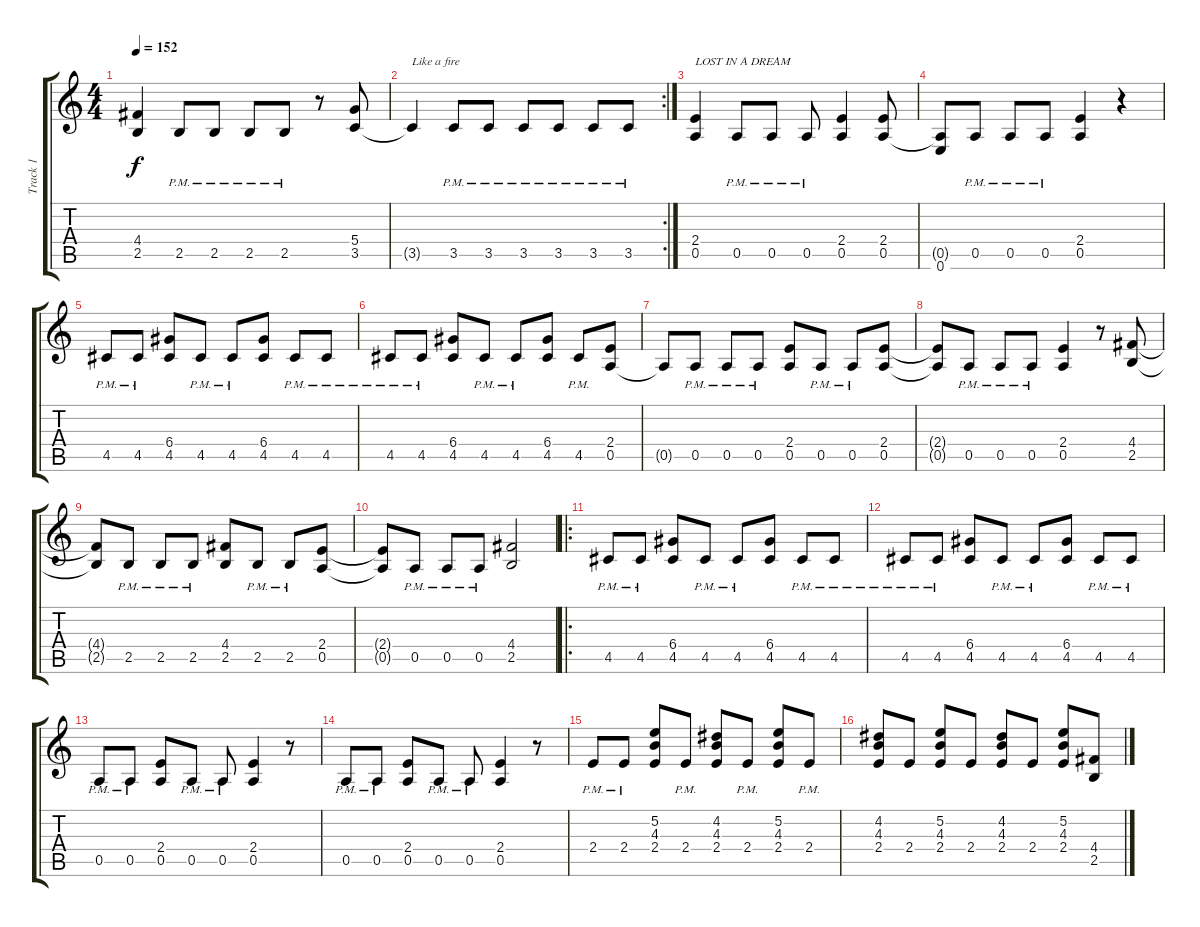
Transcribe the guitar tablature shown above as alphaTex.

\track ("Track 1" "Track 1") {instrument distortionguitar}
\staff {score tabs}
\tuning (E4 B3 G3 D3 A2 E2) {hide}
\ts (4 4)
\tempo 152
\clef g2
\ks c
(4.4{t} 2.5{t}).4{dy f} 2.5{pm}.8 2.5{pm}.8 2.5{pm}.8 2.5{pm}.8 r.8 (5.4 3.5).8 |
\rc 2
3.5{t}.4{txt "Like a fire"} 3.5{pm}.8 3.5{pm}.8 3.5{pm}.8 3.5{pm}.8 3.5{pm}.8 3.5{pm}.8 |
(2.4 0.5).4{txt "LOST IN A DREAM"} 0.5{pm}.8 0.5{pm}.8 0.5{pm}.8 (2.4 0.5).4 (2.4 0.5).8 |
(0.5{t} 0.6).8 0.5{pm}.8 0.5{pm}.8 0.5{pm}.8 (2.4 0.5).4 r.4 |
4.5{pm}.8 4.5{pm}.8 (6.4 4.5).8 4.5{pm}.8 4.5{pm}.8 (6.4 4.5).8 4.5{pm}.8 4.5{pm}.8 |
4.5{pm}.8 4.5{pm}.8 (6.4 4.5).8 4.5{pm}.8 4.5{pm}.8 (6.4 4.5).8 4.5{pm}.8 (2.4 0.5).8 |
0.5{t}.8 0.5{pm}.8 0.5{pm}.8 0.5{pm}.8 (2.4 0.5).8 0.5{pm}.8 0.5{pm}.8 (2.4 0.5).8 |
(2.4{t} 0.5{t}).8 0.5{pm}.8 0.5{pm}.8 0.5{pm}.8 (2.4 0.5).4 r.8 (4.4 2.5).8 |
(4.4{t} 2.5{t}).8 2.5{pm}.8 2.5{pm}.8 2.5{pm}.8 (4.4 2.5).8 2.5{pm}.8 2.5{pm}.8 (2.4 0.5).8 |
(2.4{t} 0.5{t}).8 0.5{pm}.8 0.5{pm}.8 0.5{pm}.8 (4.4 2.5).2 |
\ro
4.5{pm}.8 4.5{pm}.8 (6.4 4.5).8 4.5{pm}.8 4.5{pm}.8 (6.4 4.5).8 4.5{pm}.8 4.5{pm}.8 |
4.5{pm}.8 4.5{pm}.8 (6.4 4.5).8 4.5{pm}.8 4.5{pm}.8 (6.4 4.5).8 4.5{pm}.8 4.5{pm}.8 |
0.5{pm}.8 0.5{pm}.8 (2.4 0.5).8 0.5{pm}.8 0.5{pm}.8 (2.4 0.5).4 r.8 |
0.5{pm}.8 0.5{pm}.8 (2.4 0.5).8 0.5{pm}.8 0.5{pm}.8 (2.4 0.5).4 r.8 |
2.4{pm}.8 2.4{pm}.8 (5.2 4.3 2.4).8 2.4{pm}.8 (4.2 4.3 2.4).8 2.4{pm}.8 (5.2 4.3 2.4).8 2.4{pm}.8 |
(4.2 4.3 2.4).8 2.4.8 (5.2 4.3 2.4).8 2.4.8 (4.2 4.3 2.4).8 2.4.8 (5.2 4.3 2.4).8 (4.4 2.5).8
